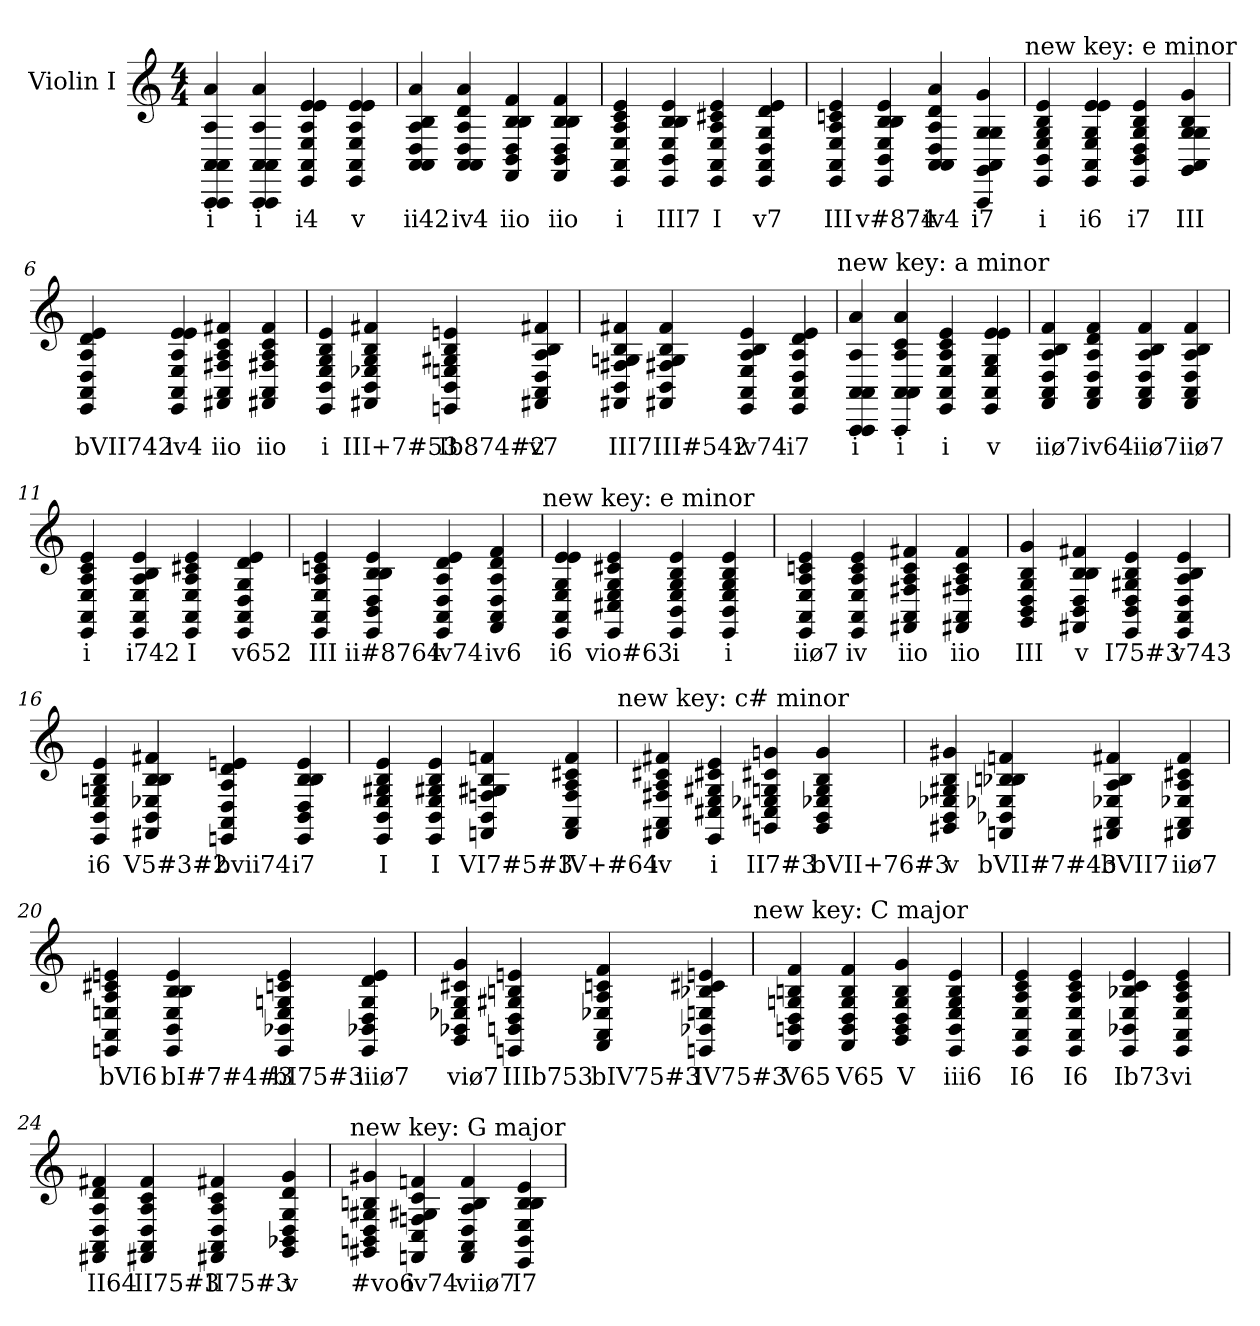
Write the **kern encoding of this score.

**kern	**text
*part1	*part1
*staff1	*staff1
*I"Violin I	*
*I'Vln	*
*clefG2	*
*k[]	*
*M4/4	*
*MM92	*
=1	=1
4AA 4AA 4AAA 4A 4AAA 4a	i
4AA 4AA 4AAA 4A 4AAA 4a	i
4EE 4AA 4E 4A 4e 4e	i4
4EE 4AA 4E 4A 4e 4e	v
=2	=2
4AA 4AA 4D 4A 4B 4a	ii42
4AA 4AA 4D 4A 4d 4a	iv4
4FF 4BB 4D 4B 4B 4f	iio
4FF 4BB 4D 4B 4B 4f	iio
=3	=3
4EE 4AA 4E 4A 4c 4e	i
4EE 4BB 4E 4B 4B 4e	III7
4EE 4AA 4E 4A 4c#X 4e	I
4EE 4AA 4D 4G 4d 4e	v7
!!LO:LB:g=z
=4	=4
4EE 4AA 4E 4A 4cn 4e	III
4EE 4BB 4E 4B 4B 4e	v#874
4AA 4AA 4D 4A 4d 4a	iv4
4GG 4AA 4G 4G 4AAA 4g	i7
!LO:TX:t=new key&colon; e minor	!
=5	=5
4EE 4BB 4E 4G 4B 4e	i
4EE 4AA 4E 4G 4e 4e	i6
4EE 4BB 4D 4G 4B 4e	i7
4GG 4AA 4G 4G 4B 4g	III
!!LO:PB:g=z
=6	=6
4EE 4AA 4D 4A 4d 4e	bVII742
4EE 4AA 4E 4A 4e 4e	iv4
4FF#X 4AA 4F#X 4A 4c 4f#X	iio
4FF#X 4AA 4F#X 4A 4c 4f#	iio
=7	=7
4EE 4BB 4E 4G 4B 4e	i
4FF#X 4BB 4E-X 4G 4B 4f#X	III+7#53
4EEn 4BB 4En 4G#X 4B 4en	Ib874#2
4FF#X 4AA 4D 4A 4B 4f#X	v7
!!LO:LB:g=z
=8	=8
4FF#X 4BB 4F#X 4Gn 4B 4f#X	III7
4FF#X 4BB 4F#X 4G 4B 4f#	III#542
4EE 4AA 4E 4A 4B 4e	iv74
4EE 4AA 4D 4A 4d 4e	i7
!LO:TX:t=new key&colon; a minor	!
=9	=9
4AA 4AA 4AAA 4A 4AAA 4a	i
4AA 4AA 4AAA 4A 4c 4a	i
4EE 4AA 4E 4A 4c 4e	i
4EE 4AA 4E 4G 4e 4e	v
!!LO:PB:g=z
=10	=10
4FF 4AA 4D 4A 4B 4f	iiø7
4FF 4AA 4D 4A 4d 4f	iv64
4FF 4AA 4D 4A 4B 4f	iiø7
4FF 4AA 4D 4A 4B 4f	iiø7
=11	=11
4EE 4AA 4E 4A 4c 4e	i
4EE 4AA 4E 4A 4B 4e	i742
4EE 4AA 4E 4A 4c#X 4e	I
4EE 4AA 4D 4G 4d 4e	v652
!!LO:LB:g=z
=12	=12
4EE 4AA 4E 4A 4cn 4e	III
4EE 4BB 4D 4B 4B 4e	ii#8764
4EE 4AA 4D 4A 4d 4e	iv74
4FF 4AA 4D 4A 4d 4f	iv6
!LO:TX:t=new key&colon; e minor	!
=13	=13
4EE 4AA 4E 4G 4e 4e	i6
4EE 4C#X 4E 4G 4c#X 4e	vio#63
4EE 4BB 4E 4G 4B 4e	i
4EE 4BB 4E 4G 4B 4e	i
!!LO:PB:g=z
=14	=14
4EE 4AA 4E 4A 4cn 4e	iiø7
4EE 4AA 4E 4A 4c 4e	iv
4FF#X 4AA 4F#X 4A 4c 4f#X	iio
4FF#X 4AA 4F#X 4A 4c 4f#	iio
=15	=15
4GG 4BB 4D 4G 4B 4g	III
4FF#X 4BB 4D 4B 4B 4f#X	v
4EE 4BB 4D 4G#X 4B 4e	I75#3
4EE 4AA 4D 4A 4B 4e	v743
!!LO:LB:g=z
=16	=16
4EE 4BB 4E 4Gn 4B 4e	i6
4FF#X 4BB 4E-X 4B 4B 4f#X	V5#3#2
4EEn 4AA 4D 4A 4d 4en	bvii74
4EE 4BB 4D 4B 4B 4e	i7
=17	=17
4EE 4BB 4E 4G#X 4B 4e	I
4EE 4BB 4E 4G#X 4B 4e	I
4FFn 4BB 4Fn 4G#X 4B 4fn	VI7#5#3
4FF 4AA 4F 4A 4c#X 4f	IV+#64
!LO:TX:t=new key&colon; c# minor	!
!!LO:PB:g=z
=18	=18
4FF#X 4AA 4F#X 4A 4c#X 4f#X	iv
4EE 4C#X 4E 4G#X 4c#X 4e	i
4GGn 4C#X 4E-X 4Gn 4c#X 4gn	II7#3
4GG 4BB 4E-X 4G 4B 4g	bVII+76#3
=19	=19
4GG#X 4BB 4E-X 4G#X 4B 4g#X	v
4FFn 4BB-X 4E-X 4B-X 4Bn 4fn	bVII#7#43
4FF#X 4AA 4E-X 4A 4B 4f#X	bVII7
4FF#X 4AA 4E-X 4A 4c#X 4f#	iiø7
!!LO:LB:g=z
=20	=20
4EEn 4AA 4En 4A 4c#X 4en	bVI6
4EE 4BB 4E 4B 4B 4e	bI#7#4#3
4EE 4BB-X 4E 4Gn 4cn 4e	bI75#3
4EE 4BB-X 4D 4G 4d 4e	iiiø7
=21	=21
4GG 4BB-X 4E-X 4G 4c#X 4g	viø7
4EEn 4BBn 4D 4G#X 4Bn 4en	IIIb753
4FF 4AA 4E-X 4A 4cn 4f	bIV75#3
4EEn 4BB-X 4En 4B-X 4c#X 4en	IV75#3
!LO:TX:t=new key&colon; C major	!
!!LO:PB:g=z
=22	=22
4FF 4BBn 4D 4Gn 4Bn 4f	V65
4FF 4BB 4D 4G 4B 4f	V65
4GG 4BB 4D 4G 4B 4g	V
4EE 4BB 4E 4G 4B 4e	iii6
=23	=23
4EE 4AA 4E 4A 4c 4e	I6
4EE 4AA 4E 4A 4c 4e	I6
4EE 4BB-X 4E 4B-X 4c 4e	Ib73
4EE 4AA 4E 4A 4c 4e	vi
!!LO:LB:g=z
=24	=24
4FF#X 4AA 4D 4A 4d 4f#X	II64
4FF#X 4AA 4D 4A 4c 4f#	II75#3
4FF#X 4AA 4D 4A 4c 4f#X	II75#3
4GG 4BB-X 4D 4G 4d 4g	v
!!LO:PB:g=z
=25	=25
4GG#X 4BBn 4D 4G#X 4Bn 4g#X	#vo6
4FFn 4C 4Fn 4G#X 4c 4fn	iv74
4FF 4AA 4D 4A 4B 4f	viiø7
4EE 4BB 4E 4B 4B 4e	I7
!LO:TX:t=new key&colon; G major	!
=	=
*-	*-
